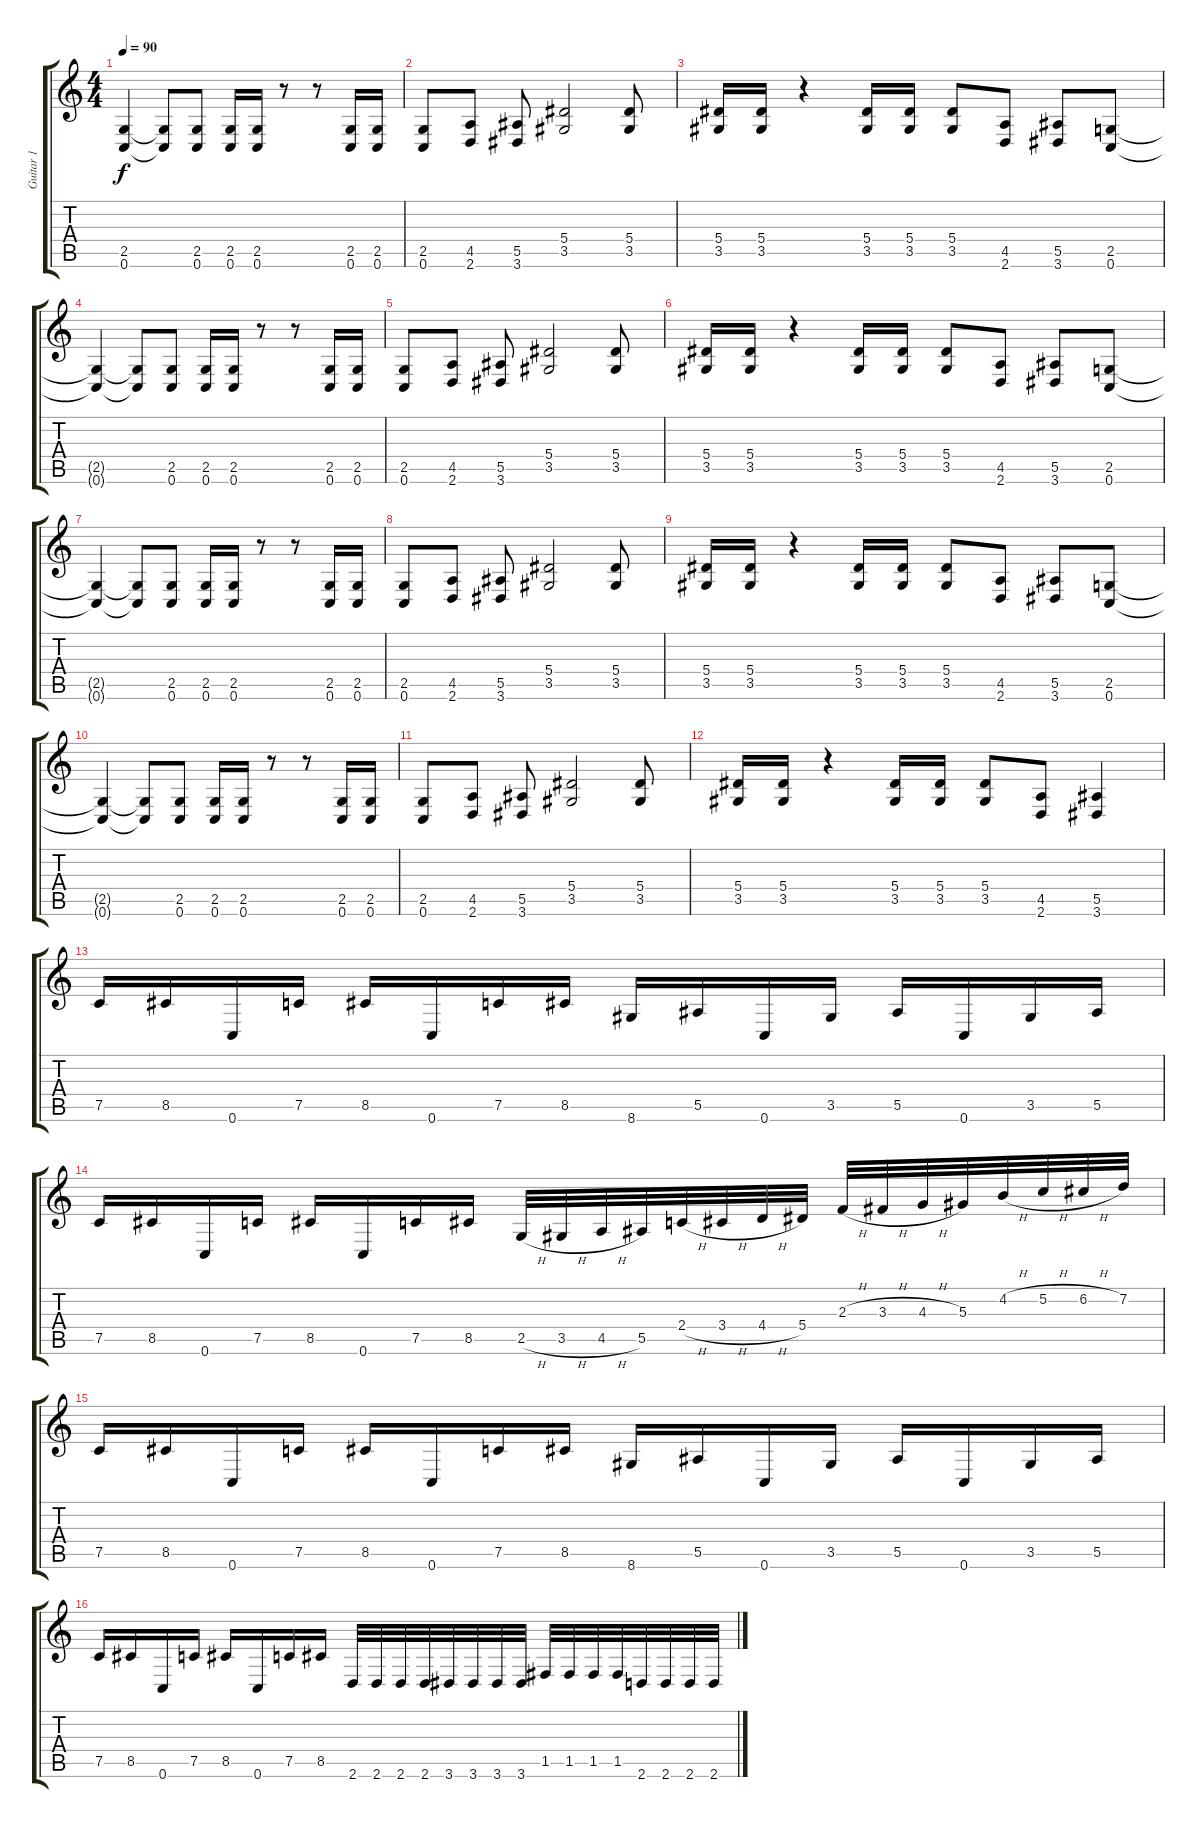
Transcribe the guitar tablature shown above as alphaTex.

\track ("Guitar 1" "Guitar 1") {instrument distortionguitar}
\staff {score tabs}
\tuning (C4 G3 Eb3 Bb2 F2 C2) {hide}
\ts (4 4)
\tempo 90
\clef g2
\ks c
(2.5 0.6).4{dy f instrument distortionguitar} (2.5{t} 0.6{t}).8 (2.5 0.6).8 (2.5 0.6).16 (2.5 0.6).16 r.8 r.8 (2.5 0.6).16 (2.5 0.6).16 |
(2.5 0.6).8 (4.5 2.6).8 (5.5 3.6).8 (5.4 3.5).2 (5.4 3.5).8 |
(5.4 3.5).16 (5.4 3.5).16 r.4 (5.4 3.5).16 (5.4 3.5).16 (5.4 3.5).8 (4.5 2.6).8 (5.5 3.6).8 (2.5 0.6).8 |
(2.5{t} 0.6{t}).4 (2.5{t} 0.6{t}).8 (2.5 0.6).8 (2.5 0.6).16 (2.5 0.6).16 r.8 r.8 (2.5 0.6).16 (2.5 0.6).16 |
(2.5 0.6).8 (4.5 2.6).8 (5.5 3.6).8 (5.4 3.5).2 (5.4 3.5).8 |
(5.4 3.5).16 (5.4 3.5).16 r.4 (5.4 3.5).16 (5.4 3.5).16 (5.4 3.5).8 (4.5 2.6).8 (5.5 3.6).8 (2.5 0.6).8 |
(2.5{t} 0.6{t}).4 (2.5{t} 0.6{t}).8 (2.5 0.6).8 (2.5 0.6).16 (2.5 0.6).16 r.8 r.8 (2.5 0.6).16 (2.5 0.6).16 |
(2.5 0.6).8 (4.5 2.6).8 (5.5 3.6).8 (5.4 3.5).2 (5.4 3.5).8 |
(5.4 3.5).16 (5.4 3.5).16 r.4 (5.4 3.5).16 (5.4 3.5).16 (5.4 3.5).8 (4.5 2.6).8 (5.5 3.6).8 (2.5 0.6).8 |
(2.5{t} 0.6{t}).4 (2.5{t} 0.6{t}).8 (2.5 0.6).8 (2.5 0.6).16 (2.5 0.6).16 r.8 r.8 (2.5 0.6).16 (2.5 0.6).16 |
(2.5 0.6).8 (4.5 2.6).8 (5.5 3.6).8 (5.4 3.5).2 (5.4 3.5).8 |
(5.4 3.5).16 (5.4 3.5).16 r.4 (5.4 3.5).16 (5.4 3.5).16 (5.4 3.5).8 (4.5 2.6).8 (5.5 3.6).4 |
7.5.16 8.5.16 0.6.16 7.5.16 8.5.16 0.6.16 7.5.16 8.5.16 8.6.16 5.5.16 0.6.16 3.5.16 5.5.16 0.6.16 3.5.16 5.5.16 |
7.5.16 8.5.16 0.6.16 7.5.16 8.5.16 0.6.16 7.5.16 8.5.16 2.5{h}.32 3.5{h}.32 4.5{h}.32 5.5.32 2.4{h}.32 3.4{h}.32 4.4{h}.32 5.4.32 2.3{h}.32 3.3{h}.32 4.3{h}.32 5.3.32 4.2{h}.32 5.2{h}.32 6.2{h}.32 7.2.32 |
7.5.16 8.5.16 0.6.16 7.5.16 8.5.16 0.6.16 7.5.16 8.5.16 8.6.16 5.5.16 0.6.16 3.5.16 5.5.16 0.6.16 3.5.16 5.5.16 |
7.5.16 8.5.16 0.6.16 7.5.16 8.5.16 0.6.16 7.5.16 8.5.16 2.6.32 2.6.32 2.6.32 2.6.32 3.6.32 3.6.32 3.6.32 3.6.32 1.5.32 1.5.32 1.5.32 1.5.32 2.6.32 2.6.32 2.6.32 2.6.32
